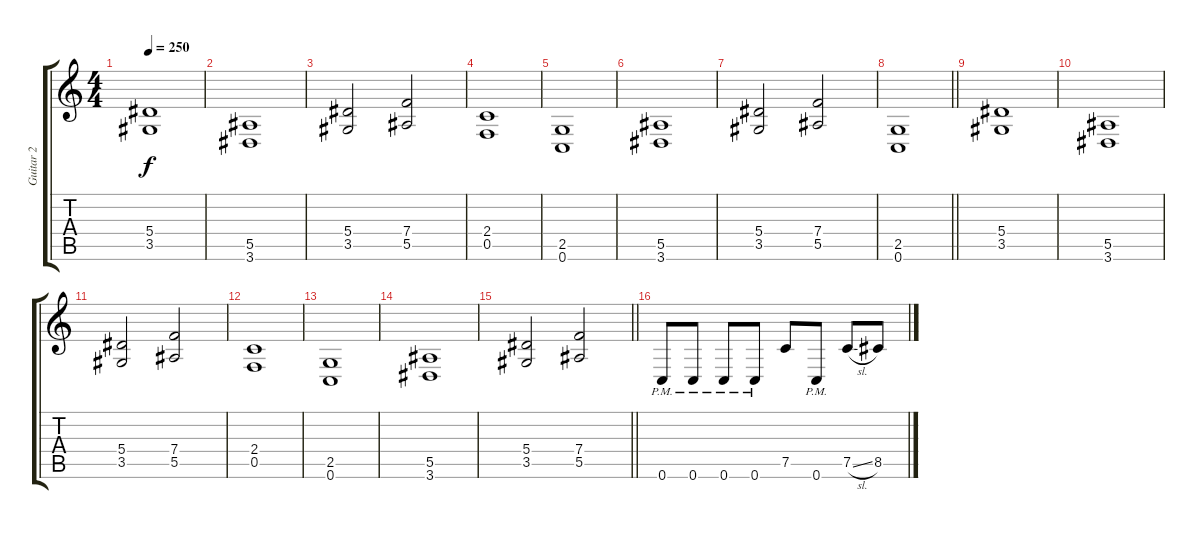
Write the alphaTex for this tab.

\track ("Guitar 2" "Guitar 2") {instrument distortionguitar}
\staff {score tabs}
\tuning (C4 G3 Eb3 Bb2 F2 C2) {hide}
\ts (4 4)
\tempo 250
\clef g2
\ks c
(5.4 3.5).1{dy f} |
(5.5 3.6).1 |
(5.4 3.5).2 (7.4 5.5).2 |
(2.4 0.5).1 |
(2.5 0.6).1 |
(5.5 3.6).1 |
(5.4 3.5).2 (7.4 5.5).2 |
\barLineRight lightlight
(2.5 0.6).1 |
(5.4 3.5).1 |
(5.5 3.6).1 |
(5.4 3.5).2 (7.4 5.5).2 |
(2.4 0.5).1 |
(2.5 0.6).1 |
(5.5 3.6).1 |
\barLineRight lightlight
(5.4 3.5).2 (7.4 5.5).2 |
0.6{pm}.8 0.6{pm}.8 0.6{pm}.8 0.6{pm}.8 7.5.8 0.6{pm}.8 7.5{sl}.8 8.5.8
